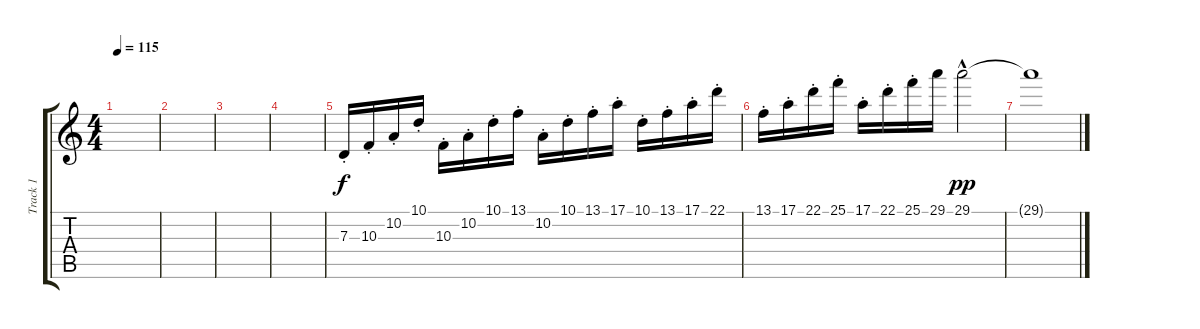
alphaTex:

\track ("Track 1" "Track 1") {instrument pad8sweep}
\staff {score tabs}
\tuning (E4 B3 G3 D3 A2 E2) {hide}
\ts (4 4)
\tempo 115
\clef g2
\ks c
|
|
|
|
7.3{st}.16{dy f} 10.3{st}.16 10.2{st}.16 10.1{st}.16 10.3{st}.16 10.2{st}.16 10.1{st}.16 13.1{st}.16 10.2{st}.16 10.1{st}.16 13.1{st}.16 17.1{st}.16 10.1{st}.16 13.1{st}.16 17.1{st}.16 22.1{st}.16 |
13.1{st}.16 17.1{st}.16 22.1{st}.16 25.1{st}.16 17.1{st}.16 22.1{st}.16 25.1{st}.16 29.1.16 29.1{hac}.2{dy pp} |
29.1{t}.1
